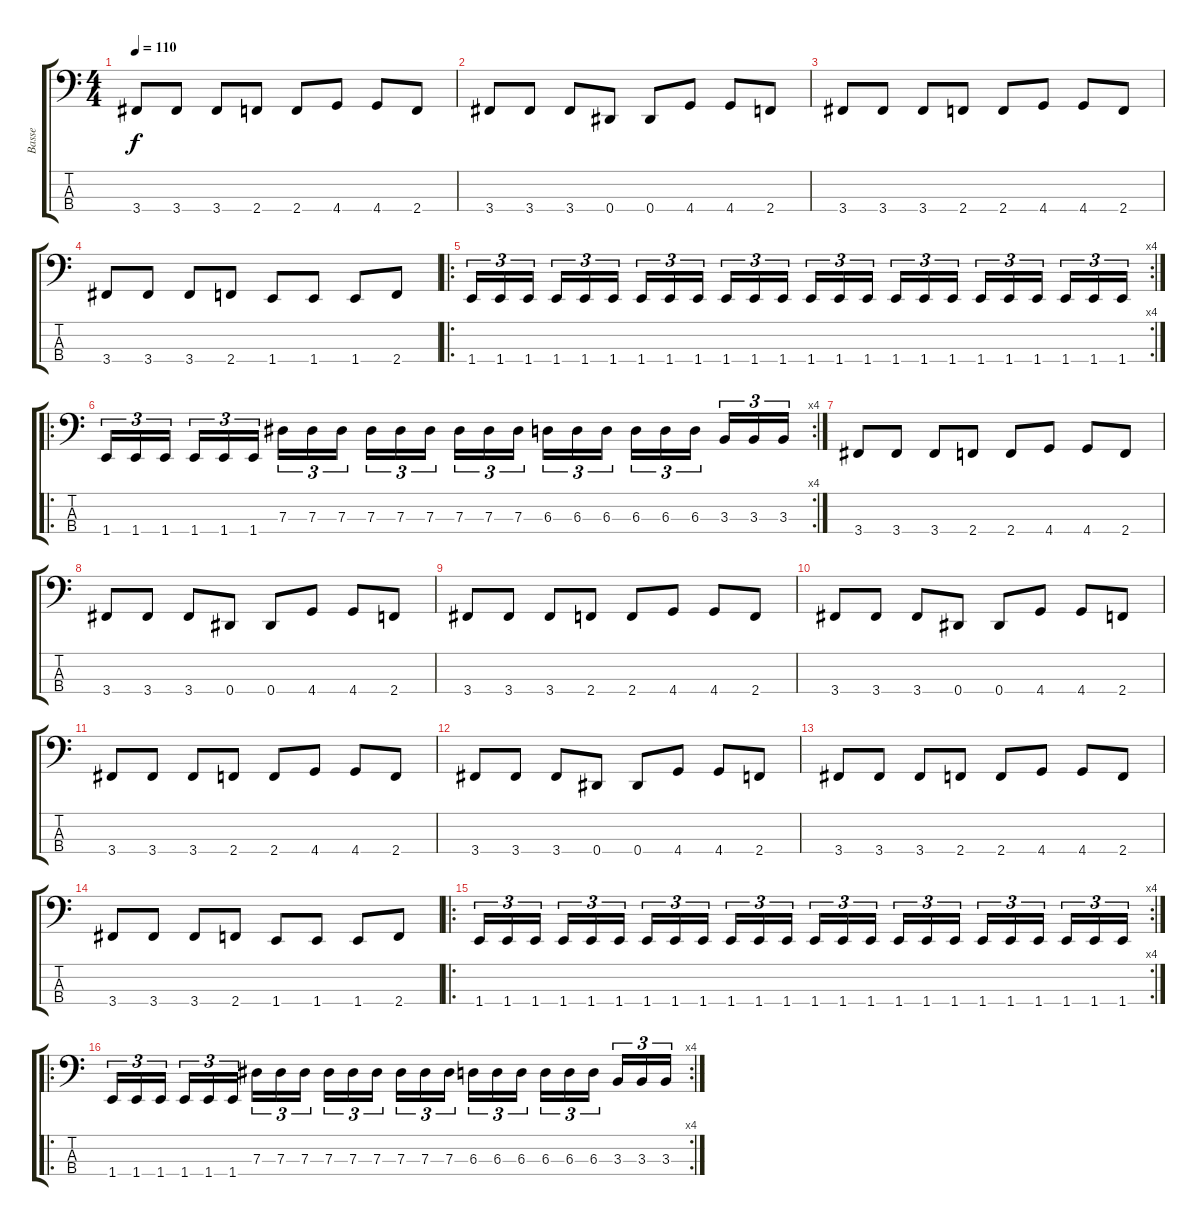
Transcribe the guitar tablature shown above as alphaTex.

\track ("Basse" "Basse") {instrument electricbassfinger}
\staff {score tabs}
\tuning (Gb2 Db2 Ab1 Eb1) {hide}
\ts (4 4)
\tempo 110
\clef f4
\ks c
3.4.8{dy f} 3.4.8 3.4.8 2.4.8 2.4.8 4.4.8 4.4.8 2.4.8 |
3.4.8 3.4.8 3.4.8 0.4.8 0.4.8 4.4.8 4.4.8 2.4.8 |
3.4.8 3.4.8 3.4.8 2.4.8 2.4.8 4.4.8 4.4.8 2.4.8 |
3.4.8 3.4.8 3.4.8 2.4.8 1.4.8 1.4.8 1.4.8 2.4.8 |
\ro
\rc 4
1.4.16{tu (3 2)} 1.4.16{tu (3 2)} 1.4.16{tu (3 2) beam splitsecondary} 1.4.16{tu (3 2)} 1.4.16{tu (3 2)} 1.4.16{tu (3 2)} 1.4.16{tu (3 2)} 1.4.16{tu (3 2)} 1.4.16{tu (3 2) beam splitsecondary} 1.4.16{tu (3 2)} 1.4.16{tu (3 2)} 1.4.16{tu (3 2)} 1.4.16{tu (3 2)} 1.4.16{tu (3 2)} 1.4.16{tu (3 2) beam splitsecondary} 1.4.16{tu (3 2)} 1.4.16{tu (3 2)} 1.4.16{tu (3 2)} 1.4.16{tu (3 2)} 1.4.16{tu (3 2)} 1.4.16{tu (3 2) beam splitsecondary} 1.4.16{tu (3 2)} 1.4.16{tu (3 2)} 1.4.16{tu (3 2)} |
\ro
\rc 4
1.4.16{tu (3 2)} 1.4.16{tu (3 2)} 1.4.16{tu (3 2) beam splitsecondary} 1.4.16{tu (3 2)} 1.4.16{tu (3 2)} 1.4.16{tu (3 2)} 7.3.16{tu (3 2)} 7.3.16{tu (3 2)} 7.3.16{tu (3 2) beam splitsecondary} 7.3.16{tu (3 2)} 7.3.16{tu (3 2)} 7.3.16{tu (3 2)} 7.3.16{tu (3 2)} 7.3.16{tu (3 2)} 7.3.16{tu (3 2) beam splitsecondary} 6.3.16{tu (3 2)} 6.3.16{tu (3 2)} 6.3.16{tu (3 2)} 6.3.16{tu (3 2)} 6.3.16{tu (3 2)} 6.3.16{tu (3 2) beam splitsecondary} 3.3.16{tu (3 2)} 3.3.16{tu (3 2)} 3.3.16{tu (3 2)} |
3.4.8 3.4.8 3.4.8 2.4.8 2.4.8 4.4.8 4.4.8 2.4.8 |
3.4.8 3.4.8 3.4.8 0.4.8 0.4.8 4.4.8 4.4.8 2.4.8 |
3.4.8 3.4.8 3.4.8 2.4.8 2.4.8 4.4.8 4.4.8 2.4.8 |
3.4.8 3.4.8 3.4.8 0.4.8 0.4.8 4.4.8 4.4.8 2.4.8 |
3.4.8 3.4.8 3.4.8 2.4.8 2.4.8 4.4.8 4.4.8 2.4.8 |
3.4.8 3.4.8 3.4.8 0.4.8 0.4.8 4.4.8 4.4.8 2.4.8 |
3.4.8 3.4.8 3.4.8 2.4.8 2.4.8 4.4.8 4.4.8 2.4.8 |
3.4.8 3.4.8 3.4.8 2.4.8 1.4.8 1.4.8 1.4.8 2.4.8 |
\ro
\rc 4
1.4.16{tu (3 2)} 1.4.16{tu (3 2)} 1.4.16{tu (3 2) beam splitsecondary} 1.4.16{tu (3 2)} 1.4.16{tu (3 2)} 1.4.16{tu (3 2)} 1.4.16{tu (3 2)} 1.4.16{tu (3 2)} 1.4.16{tu (3 2) beam splitsecondary} 1.4.16{tu (3 2)} 1.4.16{tu (3 2)} 1.4.16{tu (3 2)} 1.4.16{tu (3 2)} 1.4.16{tu (3 2)} 1.4.16{tu (3 2) beam splitsecondary} 1.4.16{tu (3 2)} 1.4.16{tu (3 2)} 1.4.16{tu (3 2)} 1.4.16{tu (3 2)} 1.4.16{tu (3 2)} 1.4.16{tu (3 2) beam splitsecondary} 1.4.16{tu (3 2)} 1.4.16{tu (3 2)} 1.4.16{tu (3 2)} |
\ro
\rc 4
1.4.16{tu (3 2)} 1.4.16{tu (3 2)} 1.4.16{tu (3 2) beam splitsecondary} 1.4.16{tu (3 2)} 1.4.16{tu (3 2)} 1.4.16{tu (3 2)} 7.3.16{tu (3 2)} 7.3.16{tu (3 2)} 7.3.16{tu (3 2) beam splitsecondary} 7.3.16{tu (3 2)} 7.3.16{tu (3 2)} 7.3.16{tu (3 2)} 7.3.16{tu (3 2)} 7.3.16{tu (3 2)} 7.3.16{tu (3 2) beam splitsecondary} 6.3.16{tu (3 2)} 6.3.16{tu (3 2)} 6.3.16{tu (3 2)} 6.3.16{tu (3 2)} 6.3.16{tu (3 2)} 6.3.16{tu (3 2) beam splitsecondary} 3.3.16{tu (3 2)} 3.3.16{tu (3 2)} 3.3.16{tu (3 2)}
